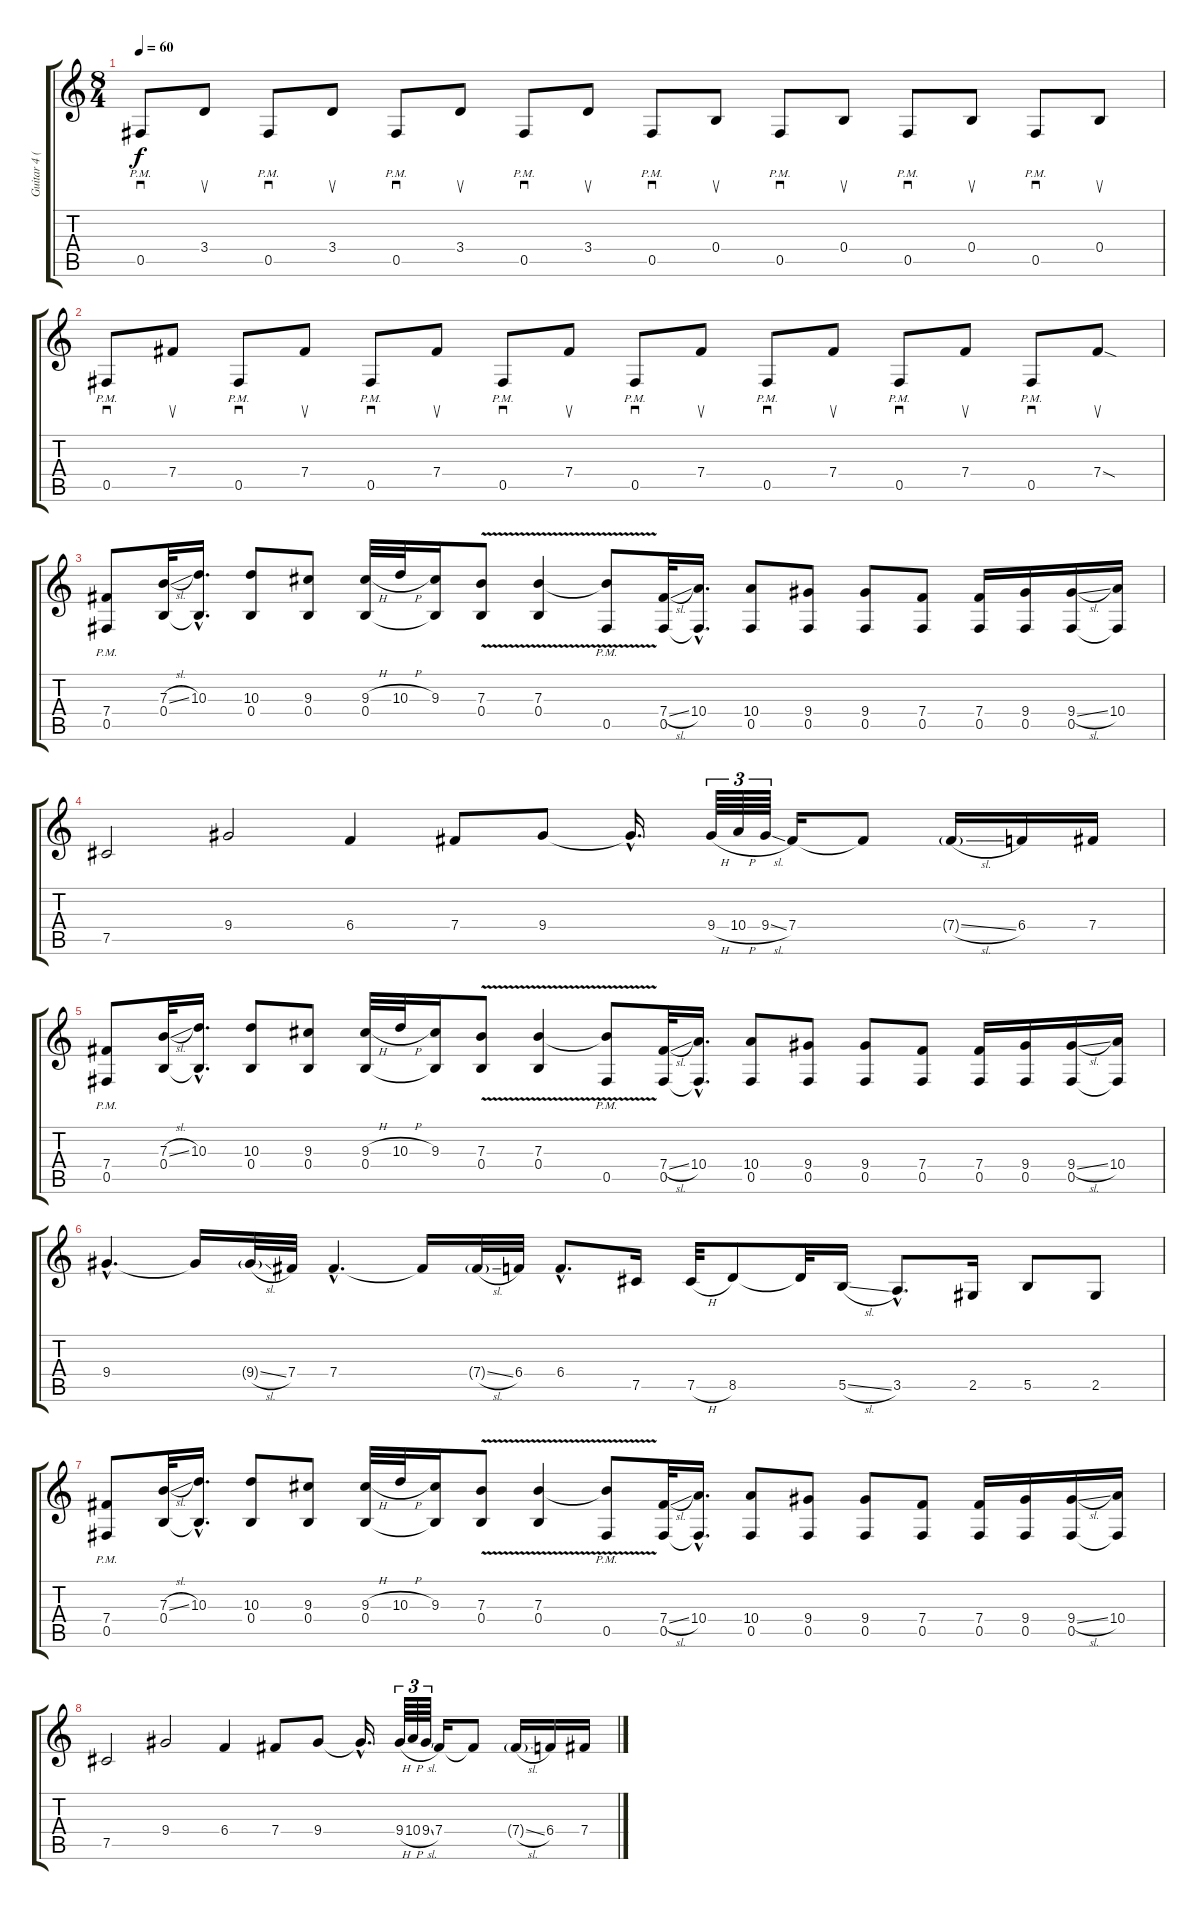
\track ("Guitar 4 (Distortion)" "Guitar 4 (") {instrument distortionguitar}
\staff {score tabs}
\tuning (Db4 Ab3 E3 B2 Gb2 Db2) {hide}
\ts (8 4)
\tempo 60
\clef g2
\ks c
0.5{pm}.8{sd dy f} 3.4.8{su} 0.5{pm}.8{sd} 3.4.8{su} 0.5{pm}.8{sd} 3.4.8{su} 0.5{pm}.8{sd} 3.4.8{su} 0.5{pm}.8{sd} 0.4.8{su} 0.5{pm}.8{sd} 0.4.8{su} 0.5{pm}.8{sd} 0.4.8{su} 0.5{pm}.8{sd} 0.4.8{su} |
0.5{pm}.8{sd} 7.4.8{su} 0.5{pm}.8{sd} 7.4.8{su} 0.5{pm}.8{sd} 7.4.8{su} 0.5{pm}.8{sd} 7.4.8{su} 0.5{pm}.8{sd} 7.4.8{su} 0.5{pm}.8{sd} 7.4.8{su} 0.5{pm}.8{sd} 7.4.8{su} 0.5{pm}.8{sd} 7.4{sod}.8{su} |
(7.4{pm} 0.5{pm}).8 (7.3{sl} 0.4).32 (10.3{hac} 0.4{hac t}).16{d} (10.3 0.4).8 (9.3 0.4).8 (9.3{h} 0.4).32 10.3{h}.32 (9.3 0.4{t}).16 (7.3{v} 0.4).8 (7.3{v} 0.4).4 (7.3{t} 0.5{pm}).8 (7.4{sl} 0.5).32 (10.4{hac} 0.5{hac t}).16{d} (10.4 0.5).8 (9.4 0.5).8 (9.4 0.5).8 (7.4 0.5).8 (7.4 0.5).16 (9.4 0.5).16 (9.4{sl} 0.5).16 (10.4 0.5{t}).16 |
7.5.2 9.4.2 6.4.4 7.4.8 9.4.8 9.4{hac t}.16{d} 9.4{h}.64{tu (3 2)} 10.4{h}.64{tu (3 2)} 9.4{sl}.64{tu (3 2)} 7.4.16 7.4{t}.8 7.4{sl g}.16 6.4.16 7.4.16 |
(7.4{pm} 0.5{pm}).8 (7.3{sl} 0.4).32 (10.3{hac} 0.4{hac t}).16{d} (10.3 0.4).8 (9.3 0.4).8 (9.3{h} 0.4).32 10.3{h}.32 (9.3 0.4{t}).16 (7.3{v} 0.4).8 (7.3{v} 0.4).4 (7.3{t} 0.5{pm}).8 (7.4{sl} 0.5).32 (10.4{hac} 0.5{hac t}).16{d} (10.4 0.5).8 (9.4 0.5).8 (9.4 0.5).8 (7.4 0.5).8 (7.4 0.5).16 (9.4 0.5).16 (9.4{sl} 0.5).16 (10.4 0.5{t}).16 |
9.4{hac}.4{d} 9.4{t}.16 9.4{sl g}.32 7.4.32 7.4{hac}.4{d} 7.4{t}.16 7.4{sl g}.32 6.4.32 6.4{hac}.8{d} 7.5.16 7.5{h}.32 8.5.8 8.5{t}.32 5.5{sl}.16 3.5{hac}.8{d} 2.5.16 5.5.8 2.5.8 |
(7.4{pm} 0.5{pm}).8 (7.3{sl} 0.4).32 (10.3{hac} 0.4{hac t}).16{d} (10.3 0.4).8 (9.3 0.4).8 (9.3{h} 0.4).32 10.3{h}.32 (9.3 0.4{t}).16 (7.3{v} 0.4).8 (7.3{v} 0.4).4 (7.3{t} 0.5{pm}).8 (7.4{sl} 0.5).32 (10.4{hac} 0.5{hac t}).16{d} (10.4 0.5).8 (9.4 0.5).8 (9.4 0.5).8 (7.4 0.5).8 (7.4 0.5).16 (9.4 0.5).16 (9.4{sl} 0.5).16 (10.4 0.5{t}).16 |
7.5.2 9.4.2 6.4.4 7.4.8 9.4.8 9.4{hac t}.16{d} 9.4{h}.64{tu (3 2)} 10.4{h}.64{tu (3 2)} 9.4{sl}.64{tu (3 2)} 7.4.16 7.4{t}.8 7.4{sl g}.16 6.4.16 7.4.16
